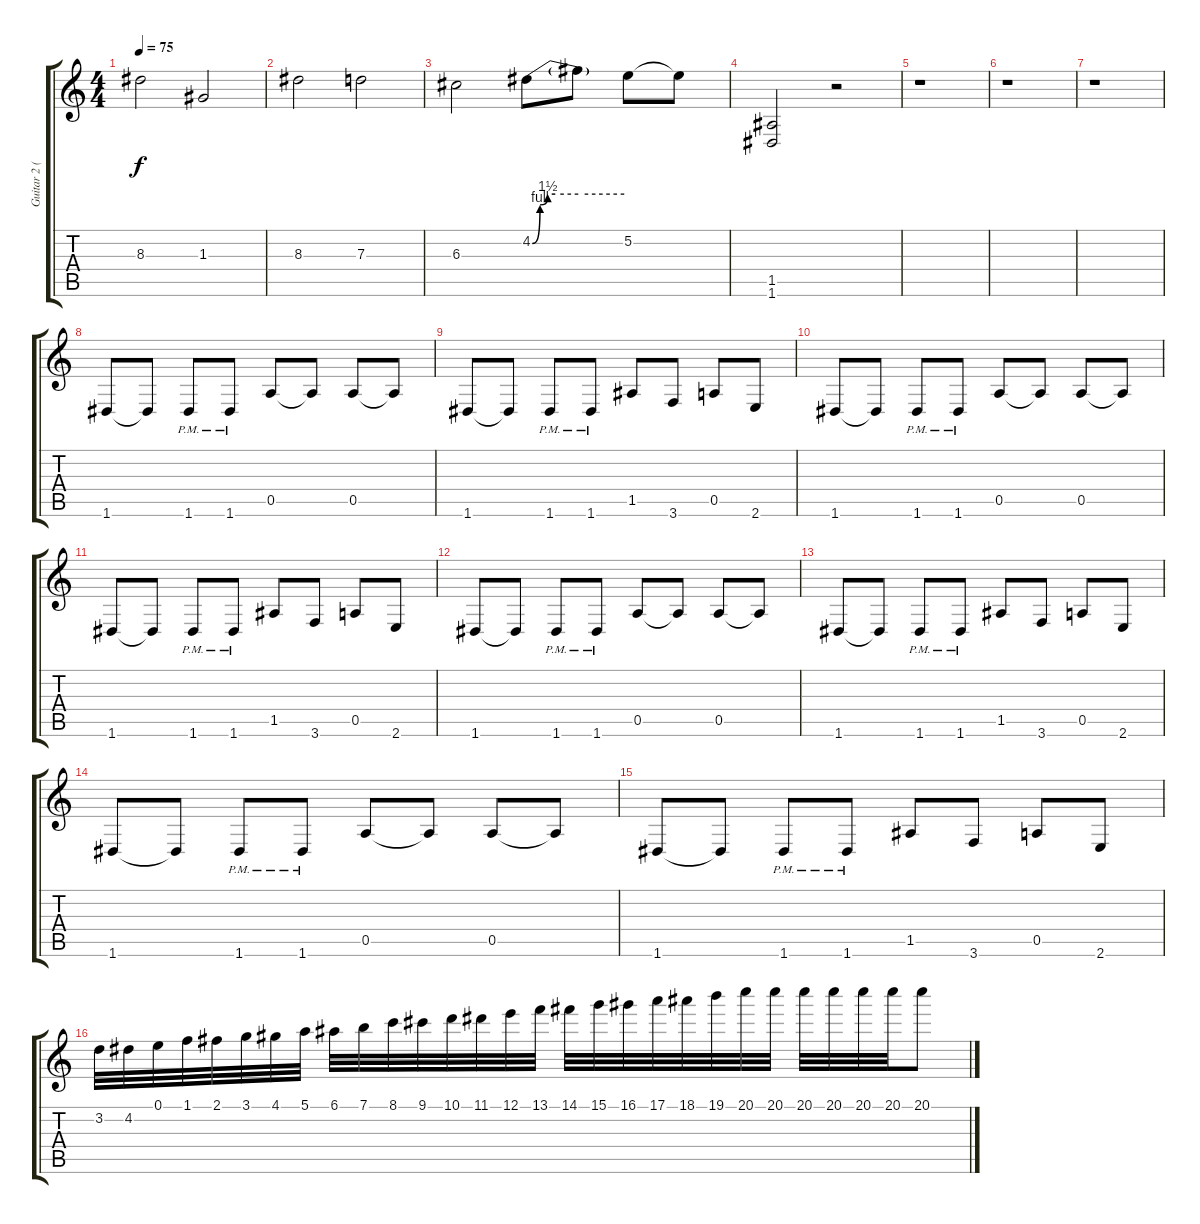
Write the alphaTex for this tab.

\track ("Guitar 2 (solo)" "Guitar 2 (") {instrument distortionguitar}
\staff {score tabs}
\tuning (E4 B3 G3 D3 A2 D2) {hide}
\ts (4 4)
\tempo 75
\clef g2
\ks c
8.3.2{dy f} 1.3.2 |
8.3.2 7.3.2 |
6.3.2 4.2{be (custom 0 0 5 4 10 6 15 6 30 6 60 6)}.8 4.2{t}.8 5.2.8 5.2{t}.8 |
(1.5 1.6).2 r.2 |
r.1 |
r.1 |
r.1 |
1.6.8 1.6{t}.8 1.6{pm}.8 1.6{pm}.8 0.5.8 0.5{t}.8 0.5.8 0.5{t}.8 |
1.6.8 1.6{t}.8 1.6{pm}.8 1.6{pm}.8 1.5.8 3.6.8 0.5.8 2.6.8 |
1.6.8 1.6{t}.8 1.6{pm}.8 1.6{pm}.8 0.5.8 0.5{t}.8 0.5.8 0.5{t}.8 |
1.6.8 1.6{t}.8 1.6{pm}.8 1.6{pm}.8 1.5.8 3.6.8 0.5.8 2.6.8 |
1.6.8 1.6{t}.8 1.6{pm}.8 1.6{pm}.8 0.5.8 0.5{t}.8 0.5.8 0.5{t}.8 |
1.6.8 1.6{t}.8 1.6{pm}.8 1.6{pm}.8 1.5.8 3.6.8 0.5.8 2.6.8 |
1.6.8 1.6{t}.8 1.6{pm}.8 1.6{pm}.8 0.5.8 0.5{t}.8 0.5.8 0.5{t}.8 |
1.6.8 1.6{t}.8 1.6{pm}.8 1.6{pm}.8 1.5.8 3.6.8 0.5.8 2.6.8 |
3.2.32 4.2.32 0.1.32 1.1.32 2.1.32 3.1.32 4.1.32 5.1.32 6.1.32 7.1.32 8.1.32 9.1.32 10.1.32 11.1.32 12.1.32 13.1.32 14.1.32 15.1.32 16.1.32 17.1.32 18.1.32 19.1.32 20.1.32 20.1.32 20.1.32 20.1.32 20.1.32 20.1.32 20.1.8
